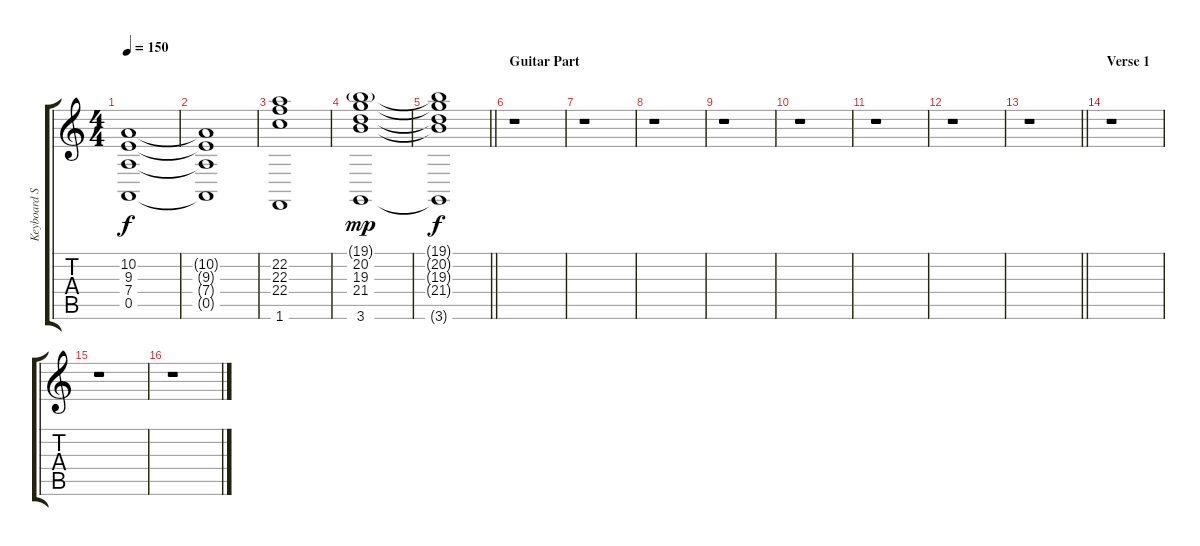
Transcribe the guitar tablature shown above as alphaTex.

\track ("Keyboard Strings" "Keyboard S") {instrument stringensemble2}
\staff {score tabs}
\tuning (E4 B3 G3 D3 A2 E2) {hide}
\ts (4 4)
\tempo 150
\clef g2
\ks c
(10.2 9.3 7.4 0.5).1{dy f} |
(10.2{t} 9.3{t} 7.4{t} 0.5{t}).1 |
(22.2 22.3 22.4 1.6).1 |
(19.1{g} 20.2 19.3 21.4 3.6).1{dy mp} |
\barLineRight lightlight
(19.1{t} 20.2{t} 19.3{t} 21.4{t} 3.6{t}).1{dy f} |
\section ("" "Guitar Part")
r.1 |
r.1 |
r.1 |
r.1 |
r.1 |
r.1 |
r.1 |
\barLineRight lightlight
r.1 |
\section ("" "Verse 1")
r.1 |
r.1 |
r.1
